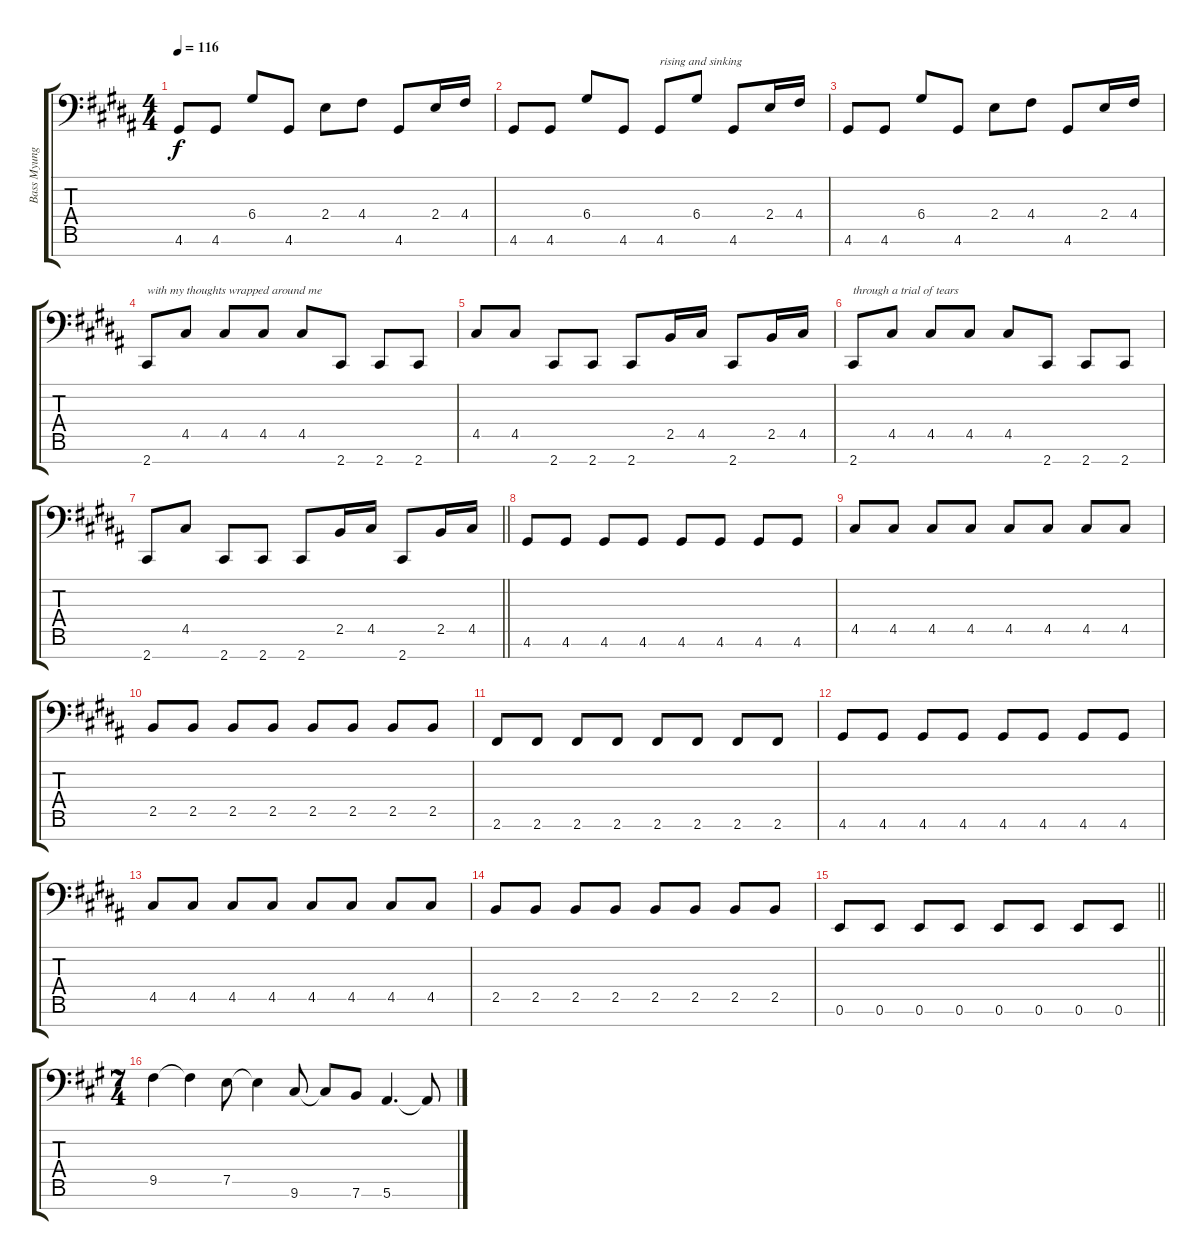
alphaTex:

\track ("Bass Myung" "Bass Myung") {instrument electricbassfinger}
\staff {score tabs}
\tuning (E3 B2 G2 D2 A1 E1 B0) {hide}
\ts (4 4)
\tempo 116
\clef f4
\ks g#minor
4.6.8{dy f} 4.6.8 6.4.8 4.6.8 2.4.8 4.4.8 4.6.8 2.4.16 4.4.16 |
\ks b
4.6.8 4.6.8 6.4.8 4.6.8 4.6.8{txt "rising and sinking"} 6.4.8 4.6.8 2.4.16 4.4.16 |
\ks g#minor
4.6.8 4.6.8 6.4.8 4.6.8 2.4.8 4.4.8 4.6.8 2.4.16 4.4.16 |
2.7.8{txt "with my thoughts wrapped around me"} 4.5.8 4.5.8 4.5.8 4.5.8 2.7.8 2.7.8 2.7.8 |
4.5.8 4.5.8 2.7.8 2.7.8 2.7.8 2.5.16 4.5.16 2.7.8 2.5.16 4.5.16 |
2.7.8{txt "through a trial of tears"} 4.5.8 4.5.8 4.5.8 4.5.8 2.7.8 2.7.8 2.7.8 |
\barLineRight lightlight
2.7.8 4.5.8 2.7.8 2.7.8 2.7.8 2.5.16 4.5.16 2.7.8 2.5.16 4.5.16 |
4.6.8 4.6.8 4.6.8 4.6.8 4.6.8 4.6.8 4.6.8 4.6.8 |
4.5.8 4.5.8 4.5.8 4.5.8 4.5.8 4.5.8 4.5.8 4.5.8 |
2.5.8 2.5.8 2.5.8 2.5.8 2.5.8 2.5.8 2.5.8 2.5.8 |
2.6.8 2.6.8 2.6.8 2.6.8 2.6.8 2.6.8 2.6.8 2.6.8 |
\ks b
4.6.8 4.6.8 4.6.8 4.6.8 4.6.8 4.6.8 4.6.8 4.6.8 |
\ks g#minor
4.5.8 4.5.8 4.5.8 4.5.8 4.5.8 4.5.8 4.5.8 4.5.8 |
2.5.8 2.5.8 2.5.8 2.5.8 2.5.8 2.5.8 2.5.8 2.5.8 |
\barLineRight lightlight
0.6.8 0.6.8 0.6.8 0.6.8 0.6.8 0.6.8 0.6.8 0.6.8 |
\ts (7 4)
\ks a
9.5.4 9.5{t}.4 7.5.8 7.5{t}.4 9.6.8 9.6{t}.8 7.6.8 5.6.4{d} 5.6{t}.8
